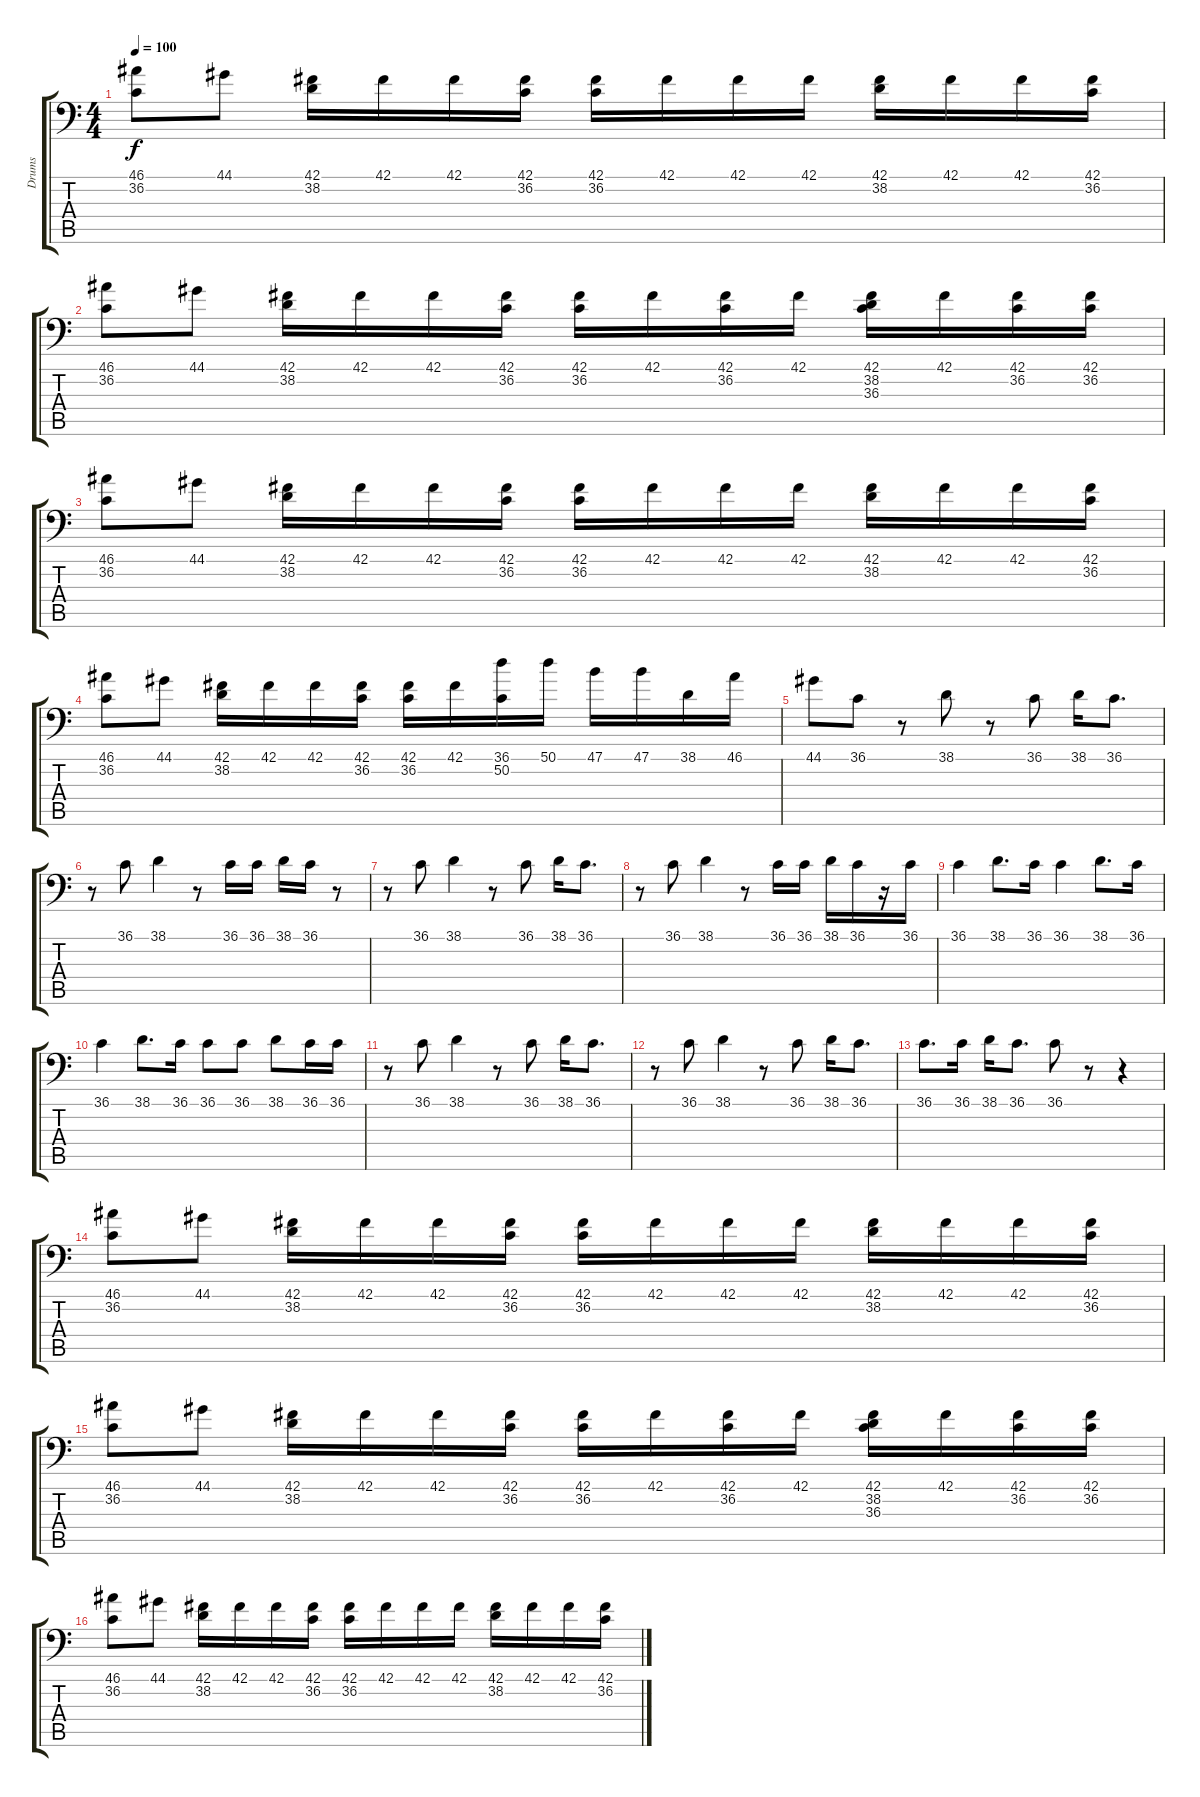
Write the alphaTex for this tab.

\track ("Drums" "Drums") {instrument acousticgrandpiano}
\staff {score tabs}
\tuning (C-1 C-1 C-1 C-1 C-1 C-1) {hide}
\ts (4 4)
\tempo 100
\clef f4
\ks c
(46.1 36.2).8{dy f} 44.1.8 (42.1 38.2).16 42.1.16 42.1.16 (42.1 36.2).16 (42.1 36.2).16 42.1.16 42.1.16 42.1.16 (42.1 38.2).16 42.1.16 42.1.16 (42.1 36.2).16 |
(46.1 36.2).8 44.1.8 (42.1 38.2).16 42.1.16 42.1.16 (42.1 36.2).16 (42.1 36.2).16 42.1.16 (42.1 36.2).16 42.1.16 (42.1 38.2 36.3).16 42.1.16 (42.1 36.2).16 (42.1 36.2).16 |
(46.1 36.2).8 44.1.8 (42.1 38.2).16 42.1.16 42.1.16 (42.1 36.2).16 (42.1 36.2).16 42.1.16 42.1.16 42.1.16 (42.1 38.2).16 42.1.16 42.1.16 (42.1 36.2).16 |
(46.1 36.2).8 44.1.8 (42.1 38.2).16 42.1.16 42.1.16 (42.1 36.2).16 (42.1 36.2).16 42.1.16 (36.1 50.2).16 50.1.16 47.1.16 47.1.16 38.1.16 46.1.16 |
44.1.8 36.1.8 r.8 38.1.8 r.8 36.1.8 38.1.16 36.1.8{d} |
r.8 36.1.8 38.1.4 r.8 36.1.16 36.1.16 38.1.16 36.1.16 r.8 |
r.8 36.1.8 38.1.4 r.8 36.1.8 38.1.16 36.1.8{d} |
r.8 36.1.8 38.1.4 r.8 36.1.16 36.1.16 38.1.16 36.1.16 r.16 36.1.16 |
36.1.4 38.1.8{d} 36.1.16 36.1.4 38.1.8{d} 36.1.16 |
36.1.4 38.1.8{d} 36.1.16 36.1.8 36.1.8 38.1.8 36.1.16 36.1.16 |
r.8 36.1.8 38.1.4 r.8 36.1.8 38.1.16 36.1.8{d} |
r.8 36.1.8 38.1.4 r.8 36.1.8 38.1.16 36.1.8{d} |
36.1.8{d} 36.1.16 38.1.16 36.1.8{d} 36.1.8 r.8 r.4 |
(46.1 36.2).8 44.1.8 (42.1 38.2).16 42.1.16 42.1.16 (42.1 36.2).16 (42.1 36.2).16 42.1.16 42.1.16 42.1.16 (42.1 38.2).16 42.1.16 42.1.16 (42.1 36.2).16 |
(46.1 36.2).8 44.1.8 (42.1 38.2).16 42.1.16 42.1.16 (42.1 36.2).16 (42.1 36.2).16 42.1.16 (42.1 36.2).16 42.1.16 (42.1 38.2 36.3).16 42.1.16 (42.1 36.2).16 (42.1 36.2).16 |
(46.1 36.2).8 44.1.8 (42.1 38.2).16 42.1.16 42.1.16 (42.1 36.2).16 (42.1 36.2).16 42.1.16 42.1.16 42.1.16 (42.1 38.2).16 42.1.16 42.1.16 (42.1 36.2).16
